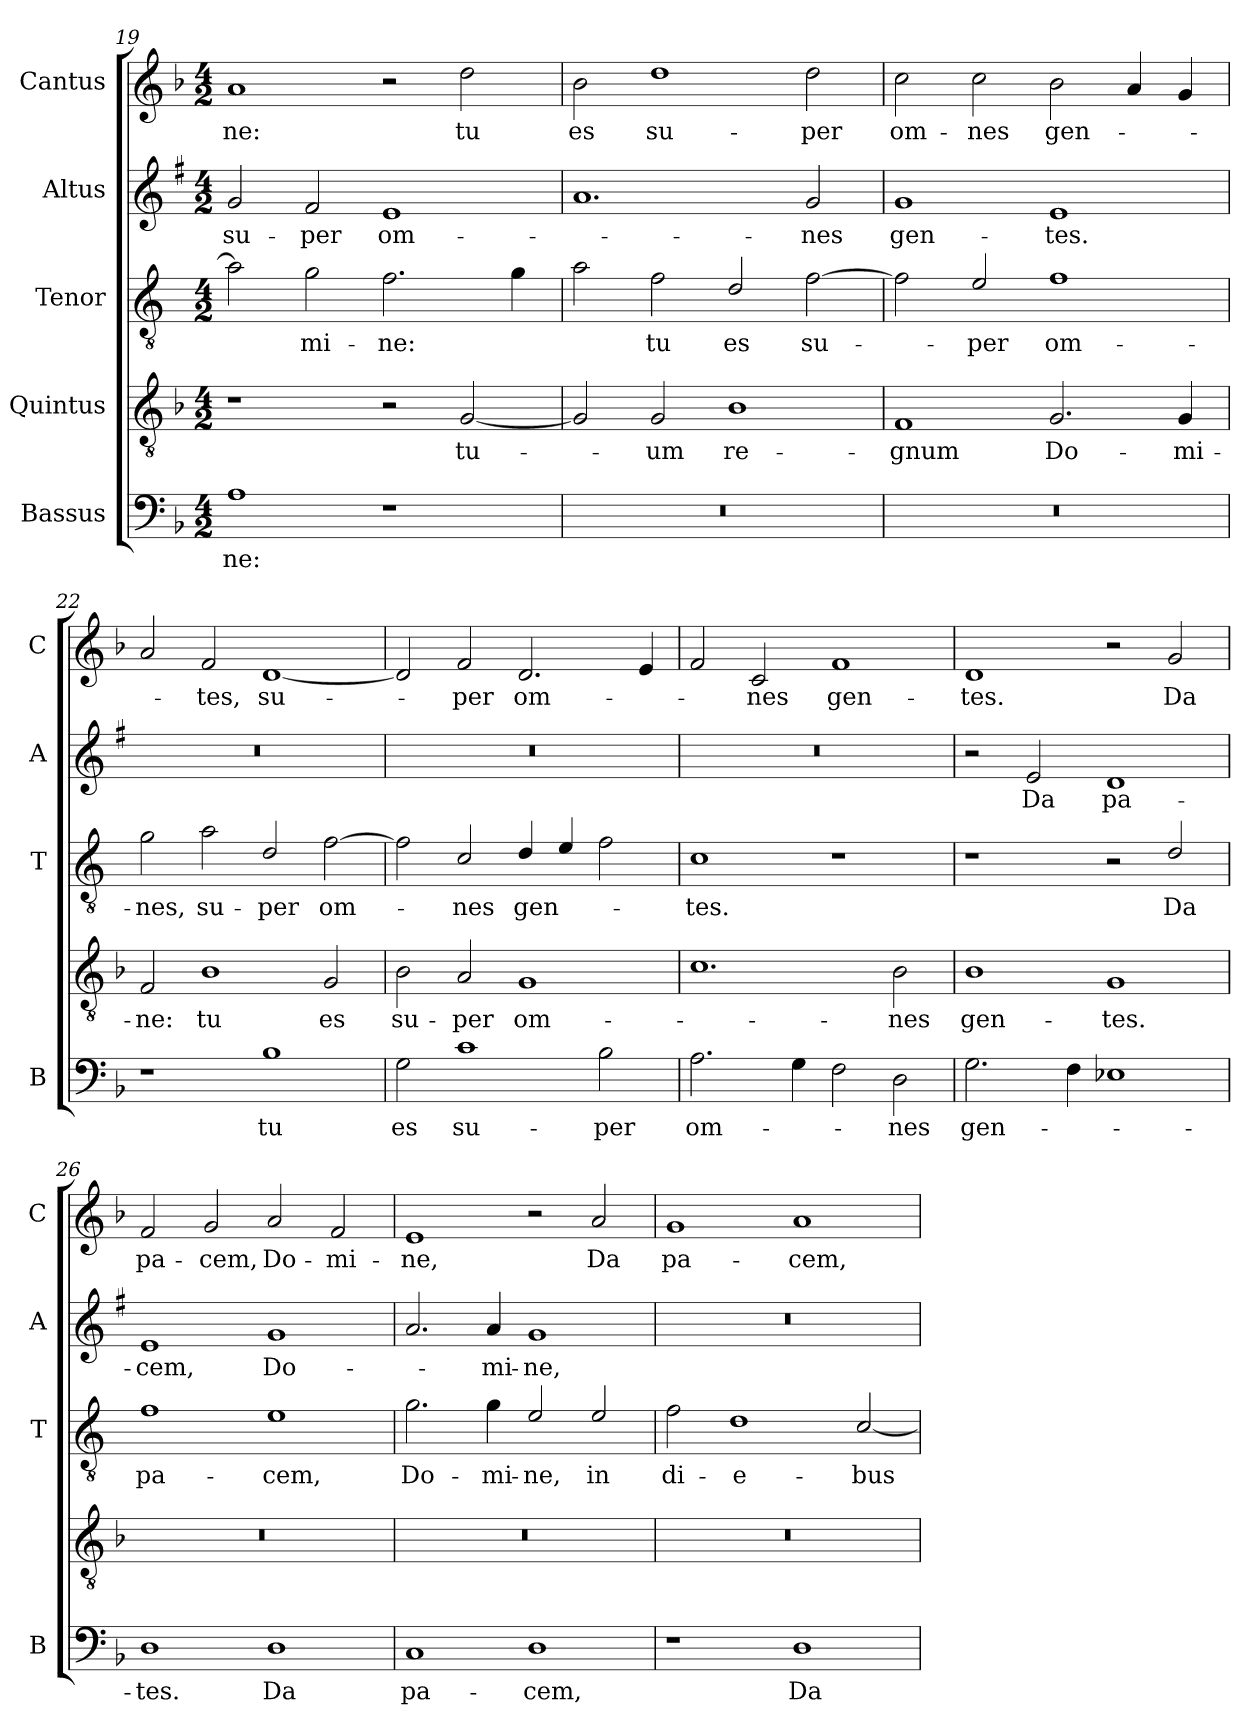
**kern	**text	**kern	**text	**kern	**text	**kern	**text	**kern	**text
*part5	*part5	*part4	*part4	*part3	*part3	*part2	*part2	*part1	*part1
*staff5	*staff5	*staff4	*staff4	*staff3	*staff3	*staff2	*staff2	*staff1	*staff1
*I"Bassus	*	*I"Quintus	*	*I"Tenor	*	*I"Altus	*	*I"Cantus	*
*I'B	*	*	*	*I'T	*	*I'A	*	*I'C	*
*clefF4	*	*clefGv2	*	*clefGv2	*	*clefG2	*	*clefG2	*
*	*	*	*	*ITrd4c7	*	*ITrd1c2	*	*	*
*k[b-]	*	*k[b-]	*	*k[b-]	*	*k[b-]	*	*k[b-]	*
*F:	*	*F:	*	*F:	*	*F:	*	*F:	*
*M4/2	*	*M4/2	*	*M4/2	*	*M4/2	*	*M4/2	*
=19	=19	=19	=19	=19	=19	=19	=19	=19	=19
!	!LO:LY:b	!	!	!	!	!	!LO:LY:b	!	!LO:LY:b
1A	-ne:	1r	.	2d\]	.	2f/	su-	1a	-ne:
!	!	!	!	!	!LO:LY:b	!	!LO:LY:b	!	!
.	.	.	.	2c\	-mi-	2e/	-per	.	.
!	!	!	!	!	!LO:LY:b	!	!LO:LY:b	!	!
1r	.	2r	.	2.B-\	-ne:	1d	om-	2r	.
!	!	!	!LO:LY:b	!	!	!	!	!	!LO:LY:b
.	.	[2G/	tu-	.	.	.	.	2dd\	tu
.	.	.	.	4c\	.	.	.	.	.
!!LO:LB:g=z
=20	=20	=20	=20	=20	=20	=20	=20	=20	=20
!	!	!	!	!	!	!	!	!	!LO:LY:b
0r	.	2G/]	.	2d\	.	1.g	.	2b-\	es
!	!	!	!LO:LY:b	!	!LO:LY:b	!	!	!	!LO:LY:b
.	.	2G/	-um	2B-\	tu	.	.	1dd	su-
!	!	!	!LO:LY:b	!	!LO:LY:b	!	!	!	!
.	.	1B-	re-	2G/	es	.	.	.	.
!	!	!	!	!	!LO:LY:b	!	!LO:LY:b	!	!LO:LY:b
.	.	.	.	[2B-\	su-	2f/	-nes	2dd\	-per
=21	=21	=21	=21	=21	=21	=21	=21	=21	=21
!	!	!	!LO:LY:b	!	!	!	!LO:LY:b	!	!LO:LY:b
0r	.	1F	-gnum	2B-\]	.	1f	gen-	2cc\	om-
!	!	!	!	!	!LO:LY:b	!	!	!	!LO:LY:b
.	.	.	.	2A/	-per	.	.	2cc\	-nes
!	!	!	!LO:LY:b	!	!LO:LY:b	!	!LO:LY:b	!	!LO:LY:b
.	.	2.G/	Do-	1B-	om-	1d	-tes.	2b-\	gen-
.	.	.	.	.	.	.	.	4a/	.
!	!	!	!LO:LY:b	!	!	!	!	!	!
.	.	4G/	-mi-	.	.	.	.	4g/	.
=22	=22	=22	=22	=22	=22	=22	=22	=22	=22
!	!	!	!LO:LY:b	!	!LO:LY:b	!	!	!	!
1r	.	2F/	-ne:	2c\	-nes,	0r	.	2a/	.
!	!	!	!LO:LY:b	!	!LO:LY:b	!	!	!	!LO:LY:b
.	.	1B-	tu	2d\	su-	.	.	2f/	-tes,
!	!LO:LY:b	!	!	!	!LO:LY:b	!	!	!	!LO:LY:b
1B-	tu	.	.	2G/	-per	.	.	[1d	su-
!	!	!	!LO:LY:b	!	!LO:LY:b	!	!	!	!
.	.	2G/	es	[2B-\	om-	.	.	.	.
=23	=23	=23	=23	=23	=23	=23	=23	=23	=23
!	!LO:LY:b	!	!LO:LY:b	!	!	!	!	!	!
2G\	es	2B-\	su-	2B-\]	.	0r	.	2d/]	.
!	!LO:LY:b	!	!LO:LY:b	!	!LO:LY:b	!	!	!	!LO:LY:b
1c	su-	2A/	-per	2F/	-nes	.	.	2f/	-per
!	!	!	!LO:LY:b	!	!LO:LY:b	!	!	!	!LO:LY:b
.	.	1G	om-	4G/	gen-	.	.	2.d/	om-
.	.	.	.	4A/	.	.	.	.	.
!	!LO:LY:b	!	!	!	!	!	!	!	!
2B-\	-per	.	.	2B-\	.	.	.	.	.
.	.	.	.	.	.	.	.	4e/	.
=24	=24	=24	=24	=24	=24	=24	=24	=24	=24
!	!LO:LY:b	!	!	!	!LO:LY:b	!	!	!	!
2.A\	om-	1.c	.	1F	-tes.	0r	.	2f/	.
!	!	!	!	!	!	!	!	!	!LO:LY:b
.	.	.	.	.	.	.	.	2c/	-nes
4G\	.	.	.	.	.	.	.	.	.
!	!	!	!	!	!	!	!	!	!LO:LY:b
2F\	.	.	.	1r	.	.	.	1f	gen-
!	!LO:LY:b	!	!LO:LY:b	!	!	!	!	!	!
2D\	-nes	2B-\	-nes	.	.	.	.	.	.
!!LO:LB:g=z
=25	=25	=25	=25	=25	=25	=25	=25	=25	=25
!	!LO:LY:b	!	!LO:LY:b	!	!	!	!	!	!LO:LY:b
2.G\	gen-	1B-	gen-	1r	.	2r	.	1d	-tes.
!	!	!	!	!	!	!	!LO:LY:b	!	!
.	.	.	.	.	.	2d/	Da	.	.
4F\	.	.	.	.	.	.	.	.	.
!	!	!	!LO:LY:b	!	!	!	!LO:LY:b	!	!
1E-X	.	1G	-tes.	2r	.	1c	pa-	2r	.
!	!	!	!	!	!LO:LY:b	!	!	!	!LO:LY:b
.	.	.	.	2G/	Da	.	.	2g/	Da
=26	=26	=26	=26	=26	=26	=26	=26	=26	=26
!	!LO:LY:b	!	!	!	!LO:LY:b	!	!LO:LY:b	!	!LO:LY:b
1D	-tes.	0r	.	1B-	pa-	1d	-cem,	2f/	pa-
!	!	!	!	!	!	!	!	!	!LO:LY:b
.	.	.	.	.	.	.	.	2g/	-cem,
!	!LO:LY:b	!	!	!	!LO:LY:b	!	!LO:LY:b	!	!LO:LY:b
1D	Da	.	.	1A	-cem,	1f	Do-	2a/	Do-
!	!	!	!	!	!	!	!	!	!LO:LY:b
.	.	.	.	.	.	.	.	2f/	-mi-
=27	=27	=27	=27	=27	=27	=27	=27	=27	=27
!	!LO:LY:b	!	!	!	!LO:LY:b	!	!	!	!LO:LY:b
1C	pa-	0r	.	2.c\	Do-	2.g/	.	1e	-ne,
!	!	!	!	!	!LO:LY:b	!	!LO:LY:b	!	!
.	.	.	.	4c\	-mi-	4g/	-mi-	.	.
!	!LO:LY:b	!	!	!	!LO:LY:b	!	!LO:LY:b	!	!
1D	-cem,	.	.	2A/	-ne,	1f	-ne,	2r	.
!	!	!	!	!	!LO:LY:b	!	!	!	!LO:LY:b
.	.	.	.	2A/	in	.	.	2a/	Da
=28	=28	=28	=28	=28	=28	=28	=28	=28	=28
!	!	!	!	!	!LO:LY:b	!	!	!	!LO:LY:b
1r	.	0r	.	2B-\	di-	0r	.	1g	pa-
!	!	!	!	!	!LO:LY:b	!	!	!	!
.	.	.	.	1G	-e-	.	.	.	.
!	!LO:LY:b	!	!	!	!	!	!	!	!LO:LY:b
1D	Da	.	.	.	.	.	.	1a	-cem,
!	!	!	!	!	!LO:LY:b	!	!	!	!
.	.	.	.	[2F/	-bus	.	.	.	.
=	=	=	=	=	=	=	=	=	=
*-	*-	*-	*-	*-	*-	*-	*-	*-	*-
